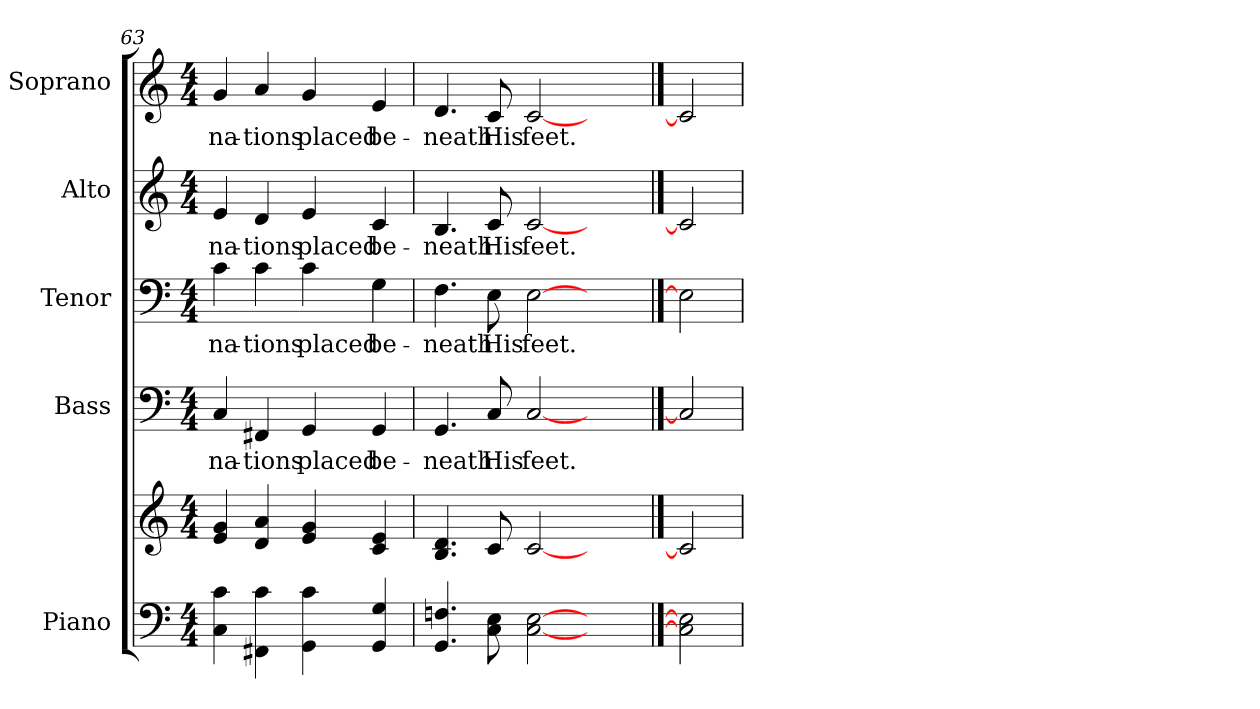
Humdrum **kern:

**kern	**kern	**kern	**text	**kern	**text	**kern	**text	**kern	**text
*part5	*part5	*part4	*part4	*part3	*part3	*part2	*part2	*part1	*part1
*staff6	*staff5	*staff4	*staff4	*staff3	*staff3	*staff2	*staff2	*staff1	*staff1
*I"Piano	*	*I"Bass	*	*I"Tenor	*	*I"Alto	*	*I"Soprano	*
*I'Pno.	*	*I'B.	*	*I'T.	*	*I'A.	*	*I'S.	*
!!LO:PB:g=z
*clefF4	*clefG2	*clefF4	*	*clefF4	*	*clefG2	*	*clefG2	*
*k[]	*k[]	*k[]	*	*k[]	*	*k[]	*	*k[]	*
*C:	*C:	*C:	*	*C:	*	*C:	*	*C:	*
*M4/4	*M4/4	*M4/4	*	*M4/4	*	*M4/4	*	*M4/4	*
=63	=63	=63	=63	=63	=63	=63	=63	=63	=63
!	!	!	!LO:LY:b:color=#000000	!	!	!	!	!	!
!	!	!	!	!	!LO:LY:b:color=#000000	!	!	!	!
!	!	!	!	!	!	!	!LO:LY:b:color=#000000	!	!
!	!	!	!	!	!	!	!	!	!LO:LY:b:color=#000000
4Ci\ 4ci	4ei/ 4gi	4Ci/	na-	4ci\	na-	4ei/	na-	4gi/	na-
!	!	!	!LO:LY:b:color=#000000	!	!	!	!	!	!
!	!	!	!	!	!LO:LY:b:color=#000000	!	!	!	!
!	!	!	!	!	!	!	!LO:LY:b:color=#000000	!	!
!	!	!	!	!	!	!	!	!	!LO:LY:b:color=#000000
4FF#Xi\ 4ci	4di/ 4ai	4FF#Xi/	-tions	4ci\	-tions	4di/	-tions	4ai/	-tions
!	!	!	!LO:LY:b:color=#000000	!	!	!	!	!	!
!	!	!	!	!	!LO:LY:b:color=#000000	!	!	!	!
!	!	!	!	!	!	!	!LO:LY:b:color=#000000	!	!
!	!	!	!	!	!	!	!	!	!LO:LY:b:color=#000000
4GGi\ 4ci	4ei/ 4gi	4GGi/	placed	4ci\	placed	4ei/	placed	4gi/	placed
!	!	!	!LO:LY:b:color=#000000	!	!	!	!	!	!
!	!	!	!	!	!LO:LY:b:color=#000000	!	!	!	!
!	!	!	!	!	!	!	!LO:LY:b:color=#000000	!	!
!	!	!	!	!	!	!	!	!	!LO:LY:b:color=#000000
4GGi/ 4Gi	4ci/ 4ei	4GGi/	be-	4Gi\	be-	4ci/	be-	4ei/	be-
=64	=64	=64	=64	=64	=64	=64	=64	=64	=64
!	!	!	!LO:LY:b:color=#000000	!	!	!	!	!	!
!	!	!	!	!	!LO:LY:b:color=#000000	!	!	!	!
!	!	!	!	!	!	!	!LO:LY:b:color=#000000	!	!
!	!	!	!	!	!	!	!	!	!LO:LY:b:color=#000000
4.GGi/ 4.Fni	4.Bi/ 4.di	4.GGi/	-neath	4.Fi\	-neath	4.Bi/	-neath	4.di/	-neath
!	!	!	!LO:LY:b:color=#000000	!	!	!	!	!	!
!	!	!	!	!	!LO:LY:b:color=#000000	!	!	!	!
!	!	!	!	!	!	!	!LO:LY:b:color=#000000	!	!
!	!	!	!	!	!	!	!	!	!LO:LY:b:color=#000000
8Ci\ 8Ei	8ci/	8Ci/	His	8Ei\	His	8ci/	His	8ci/	His
!	!	!	!LO:LY:b:color=#000000	!	!	!	!	!	!
!	!	!	!	!	!LO:LY:b:color=#000000	!	!	!	!
!	!	!	!	!	!	!	!LO:LY:b:color=#000000	!	!
!	!	!	!	!	!	!	!	!	!LO:LY:b:color=#000000
[2Ci [2Ei	[2ci	[2Ci	feet.	[2Ei	feet.	[2ci	feet.	[2ci	feet.
2ryy	2ryy	2ryy	.	2ryy	.	2ryy	.	2ryy	.
==65	==65	==65	==65	==65	==65	==65	==65	==65	==65
2Ci] 2Ei]	2ci]	2Ci]	.	2Ei]	.	2ci]	.	2ci]	.
=	=	=	=	=	=	=	=	=	=
*-	*-	*-	*-	*-	*-	*-	*-	*-	*-
